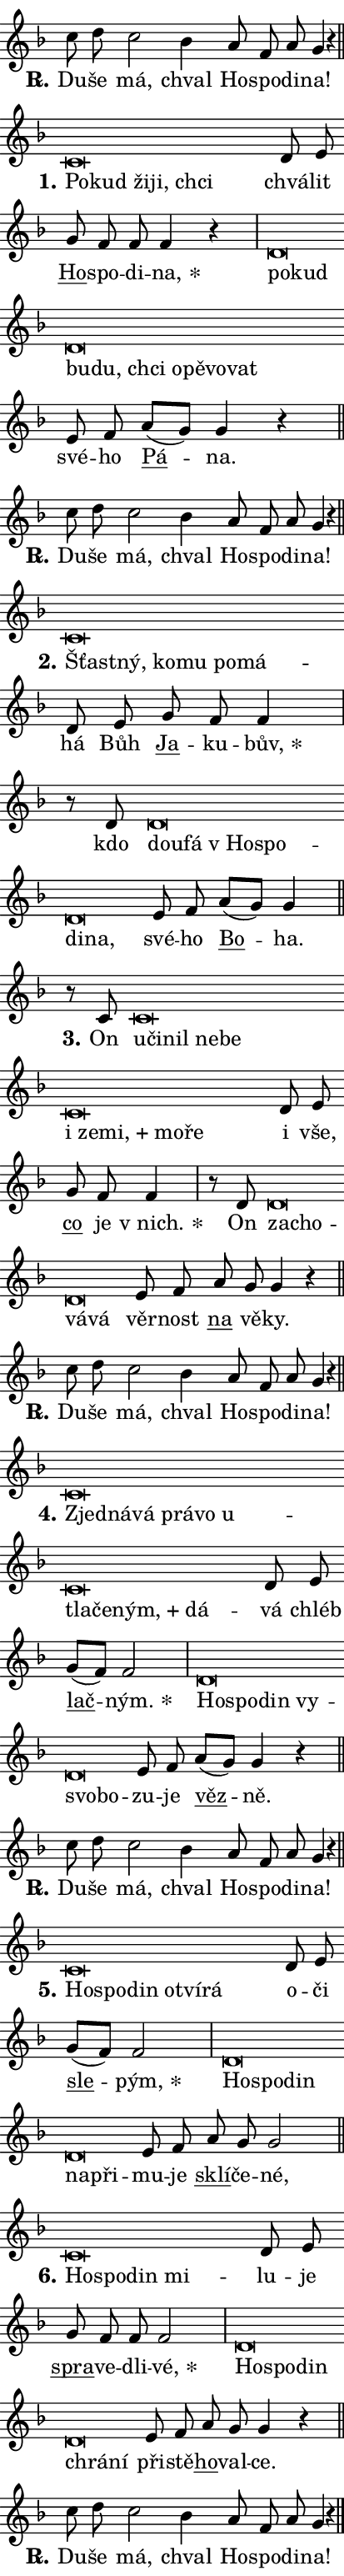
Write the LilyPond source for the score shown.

\version "2.22.1"
\header { tagline = "" }
\paper {
  indent = 0\cm
  top-margin = 0\cm
  right-margin = 0\cm
  bottom-margin = 0\cm
  left-margin = 0\cm
  paper-width = 7\cm
  page-breaking = #ly:one-page-breaking
  system-system-spacing.basic-distance = #11
  score-system-spacing.basic-distance = #11
  ragged-last = ##f
}


%% Author: Thomas Morley
%% https://lists.gnu.org/archive/html/lilypond-user/2020-05/msg00002.html
#(define (line-position grob)
"Returns position of @var[grob} in current system:
   @code{'start}, if at first time-step
   @code{'end}, if at last time-step
   @code{'middle} otherwise
"
  (let* ((col (ly:item-get-column grob))
         (ln (ly:grob-object col 'left-neighbor))
         (rn (ly:grob-object col 'right-neighbor))
         (col-to-check-left (if (ly:grob? ln) ln col))
         (col-to-check-right (if (ly:grob? rn) rn col))
         (break-dir-left
           (and
             (ly:grob-property col-to-check-left 'non-musical #f)
             (ly:item-break-dir col-to-check-left)))
         (break-dir-right
           (and
             (ly:grob-property col-to-check-right 'non-musical #f)
             (ly:item-break-dir col-to-check-right))))
        (cond ((eqv? 1 break-dir-left) 'start)
              ((eqv? -1 break-dir-right) 'end)
              (else 'middle))))

#(define (tranparent-at-line-position vctor)
  (lambda (grob)
  "Relying on @code{line-position} select the relevant enry from @var{vctor}.
Used to determine transparency,"
    (case (line-position grob)
      ((end) (not (vector-ref vctor 0)))
      ((middle) (not (vector-ref vctor 1)))
      ((start) (not (vector-ref vctor 2))))))

noteHeadBreakVisibility =
#(define-music-function (break-visibility)(vector?)
"Makes @code{NoteHead}s transparent relying on @var{break-visibility}"
#{
  \override NoteHead.transparent =
    #(tranparent-at-line-position break-visibility)
#})

#(define delete-ledgers-for-transparent-note-heads
  (lambda (grob)
    "Reads whether a @code{NoteHead} is transparent.
If so this @code{NoteHead} is removed from @code{'note-heads} from
@var{grob}, which is supposed to be @code{LedgerLineSpanner}.
As a result ledgers are not printed for this @code{NoteHead}"
    (let* ((nhds-array (ly:grob-object grob 'note-heads))
           (nhds-list
             (if (ly:grob-array? nhds-array)
                 (ly:grob-array->list nhds-array)
                 '()))
           ;; Relies on the transparent-property being done before
           ;; Staff.LedgerLineSpanner.after-line-breaking is executed.
           ;; This is fragile ...
           (to-keep
             (remove
               (lambda (nhd)
                 (ly:grob-property nhd 'transparent #f))
               nhds-list)))
      ;; TODO find a better method to iterate over grob-arrays, similiar
      ;; to filter/remove etc for lists
      ;; For now rebuilt from scratch
      (set! (ly:grob-object grob 'note-heads)  '())
      (for-each
        (lambda (nhd)
          (ly:pointer-group-interface::add-grob grob 'note-heads nhd))
        to-keep))))

hideNotes = {
  \noteHeadBreakVisibility #begin-of-line-visible
}
unHideNotes = {
  \noteHeadBreakVisibility #all-visible
}

% work-around for resetting accidentals
% https://lilypond.org/doc/v2.23/Documentation/notation/displaying-rhythms#unmetered-music
cadenzaMeasure = {
  \cadenzaOff
  \partial 1024 s1024
  \cadenzaOn
}

#(define-markup-command (accent layout props text) (markup?)
  "Underline accented syllable"
  (interpret-markup layout props
    #{\markup \override #'(offset . 4.3) \underline { #text }#}))

responsum = \markup \concat {
  "R" \hspace #-1.05 \path #0.1 #'((moveto 0 0.07) (lineto 0.9 0.8)) \hspace #0.05 "."
}

\layout {
    \context {
        \Staff
        \remove "Time_signature_engraver"
        \override LedgerLineSpanner.after-line-breaking = #delete-ledgers-for-transparent-note-heads
    }
    \context {
        \Voice {
            \override NoteHead.output-attributes = #'((class . "notehead"))
            \override Hairpin.height = #0.55
        }
    }
    \context {
        \Lyrics {
            \override StanzaNumber.output-attributes = #'((class . "stanzanumber"))
            \override LyricSpace.minimum-distance = #0.9
            \override LyricText.font-name = #"TeX Gyre Schola"
            \override LyricText.font-size = 1
            \override StanzaNumber.font-name = #"TeX Gyre Schola Bold"
            \override StanzaNumber.font-size = 1
        }
    }
}

% magnetic-lyrics.ily
%
%   written by
%     Jean Abou Samra <jean@abou-samra.fr>
%     Werner Lemberg <wl@gnu.org>
%
%   adapted by
%     Jiri Hon <jiri.hon@gmail.com>
%
% Version 2022-Apr-15

% https://www.mail-archive.com/lilypond-user@gnu.org/msg149350.html

#(define (Left_hyphen_pointer_engraver context)
   "Collect syllable-hyphen-syllable occurrences in lyrics and store
them in properties.  This engraver only looks to the left.  For
example, if the lyrics input is @code{foo -- bar}, it does the
following.

@itemize @bullet
@item
Set the @code{text} property of the @code{LyricHyphen} grob between
@q{foo} and @q{bar} to @code{foo}.

@item
Set the @code{left-hyphen} property of the @code{LyricText} grob with
text @q{foo} to the @code{LyricHyphen} grob between @q{foo} and
@q{bar}.
@end itemize

Use this auxiliary engraver in combination with the
@code{lyric-@/text::@/apply-@/magnetic-@/offset!} hook."
   (let ((hyphen #f)
         (text #f))
     (make-engraver
      (acknowledgers
       ((lyric-syllable-interface engraver grob source-engraver)
        (set! text grob)))
      (end-acknowledgers
       ((lyric-hyphen-interface engraver grob source-engraver)
        ;(when (not (grob::has-interface grob 'lyric-space-interface))
          (set! hyphen grob)));)
      ((stop-translation-timestep engraver)
       (when (and text hyphen)
         (ly:grob-set-object! text 'left-hyphen hyphen))
       (set! text #f)
       (set! hyphen #f)))))

#(define (lyric-text::apply-magnetic-offset! grob)
   "If the space between two syllables is less than the value in
property @code{LyricText@/.details@/.squash-threshold}, move the right
syllable to the left so that it gets concatenated with the left
syllable.

Use this function as a hook for
@code{LyricText@/.after-@/line-@/breaking} if the
@code{Left_@/hyphen_@/pointer_@/engraver} is active."
   (let ((hyphen (ly:grob-object grob 'left-hyphen #f)))
     (when hyphen
       (let ((left-text (ly:spanner-bound hyphen LEFT)))
         (when (grob::has-interface left-text 'lyric-syllable-interface)
           (let* ((common (ly:grob-common-refpoint grob left-text X))
                  (this-x-ext (ly:grob-extent grob common X))
                  (left-x-ext
                   (begin
                     ;; Trigger magnetism for left-text.
                     (ly:grob-property left-text 'after-line-breaking)
                     (ly:grob-extent left-text common X)))
                  ;; `delta` is the gap width between two syllables.
                  (delta (- (interval-start this-x-ext)
                            (interval-end left-x-ext)))
                  (details (ly:grob-property grob 'details))
                  (threshold (assoc-get 'squash-threshold details 0.2)))
             (when (< delta threshold)
               (let* (;; We have to manipulate the input text so that
                      ;; ligatures crossing syllable boundaries are not
                      ;; disabled.  For languages based on the Latin
                      ;; script this is essentially a beautification.
                      ;; However, for non-Western scripts it can be a
                      ;; necessity.
                      (lt (ly:grob-property left-text 'text))
                      (rt (ly:grob-property grob 'text))
                      (is-space (grob::has-interface hyphen 'lyric-space-interface))
                      (space (if is-space " " ""))
                      (space-markup (grob-interpret-markup grob " "))
                      (space-size (interval-length (ly:stencil-extent space-markup X)))
                      (extra-delta (if is-space space-size 0))
                      ;; Append new syllable.
                      (ltrt-space (if (and (string? lt) (string? rt))
                                (string-append lt space rt)
                                (make-concat-markup (list lt space rt))))
                      ;; Right-align `ltrt` to the right side.
                      (ltrt-space-markup (grob-interpret-markup
                               grob
                               (make-translate-markup
                                (cons (interval-length this-x-ext) 0)
                                (make-right-align-markup ltrt-space)))))
                 (begin
                   ;; Don't print `left-text`.
                   (ly:grob-set-property! left-text 'stencil #f)
                   ;; Set text and stencil (which holds all collected
                   ;; syllables so far) and shift it to the left.
                   (ly:grob-set-property! grob 'text ltrt-space)
                   (ly:grob-set-property! grob 'stencil ltrt-space-markup)
                   (ly:grob-translate-axis! grob (- (- delta extra-delta)) X))))))))))


#(define (lyric-hyphen::displace-bounds-first grob)
   ;; Make very sure this callback isn't triggered too early.
   (let ((left (ly:spanner-bound grob LEFT))
         (right (ly:spanner-bound grob RIGHT)))
     (ly:grob-property left 'after-line-breaking)
     (ly:grob-property right 'after-line-breaking)
     (ly:lyric-hyphen::print grob)))

squashThreshold = #0.4

\layout {
  \context {
    \Lyrics
    \consists #Left_hyphen_pointer_engraver
    \override LyricText.after-line-breaking =
      #lyric-text::apply-magnetic-offset!
    \override LyricHyphen.stencil = #lyric-hyphen::displace-bounds-first
    \override LyricText.details.squash-threshold = \squashThreshold
    \override LyricHyphen.minimum-distance = 0
    \override LyricHyphen.minimum-length = \squashThreshold
  }
}

squash = \override LyricText.details.squash-threshold = 9999
unSquash = \override LyricText.details.squash-threshold = \squashThreshold

left = \override LyricText.self-alignment-X = #LEFT
unLeft = \revert LyricText.self-alignment-X

starOffset = #(lambda (grob) 
                (let ((x_offset (ly:self-alignment-interface::aligned-on-x-parent grob)))
                  (if (= x_offset 0) 0 (+ x_offset 1.2))))

star = #(define-music-function (syllable)(string?)
"Append star separator at the end of a syllable"
#{
  \once \override LyricText.X-offset = #starOffset
  \lyricmode { \markup {
    #syllable
    \override #'((font-name . "TeX Gyre Schola Bold")) \hspace #0.2 \lower #0.65 \larger "*"
  } }
#})

starAccent = #(define-music-function (syllable)(string?)
"Append star separator at the end of a syllable and make accent"
#{
  \once \override LyricText.X-offset = #starOffset
  \lyricmode { \markup {
    \accent #syllable
    \override #'((font-name . "TeX Gyre Schola Bold")) \hspace #0.2 \lower #0.65 \larger "*"
  } }
#})

breath = #(define-music-function (syllable)(string?)
"Append breathing indicator at the end of a syllable"
#{
  \lyricmode { \markup { #syllable "+" } }
#})

optionalBreath = #(define-music-function (syllable)(string?)
"Append optional breathing indicator at the end of a syllable"
#{
  \lyricmode { \markup { #syllable "(+)" } }
#})


\score {
    <<
        \new Voice = "melody" { \cadenzaOn \key f \major \relative { c''8 d c2 bes4 a8 f a g4 r \cadenzaMeasure \bar "||" \break }
\relative { c'\breve*1/16 \hideNotes \breve*1/16 \bar "" \breve*1/16 \bar "" \breve*1/16 \breve*1/16 \bar "" \unHideNotes d8 e \bar "" g f f f4 r \cadenzaMeasure \bar "|" d\breve*1/16 \hideNotes \breve*1/16 \bar "" \breve*1/16 \bar "" \breve*1/16 \bar "" \breve*1/16 \bar "" \breve*1/16 \bar "" \breve*1/16 \bar "" \breve*1/16 \breve*1/16 \bar "" \unHideNotes e8 f \bar "" a[( g)] g4 r \cadenzaMeasure \bar "||" \break }
\relative { c''8 d c2 bes4 a8 f a g4 r \cadenzaMeasure \bar "||" \break }
\relative { c'\breve*1/16 \hideNotes \breve*1/16 \bar "" \breve*1/16 \bar "" \breve*1/16 \bar "" \breve*1/16 \breve*1/16 \bar "" \unHideNotes d8 e \bar "" g f f4 \cadenzaMeasure \bar "|" r8 d8 d\breve*1/16 \hideNotes \breve*1/16 \bar "" \breve*1/16 \bar "" \breve*1/16 \bar "" \breve*1/16 \breve*1/16 \bar "" \unHideNotes e8 f \bar "" a[( g)] g4 \cadenzaMeasure \bar "||" \break }
\relative { r8 c'8 c\breve*1/16 \hideNotes \breve*1/16 \bar "" \breve*1/16 \bar "" \breve*1/16 \bar "" \breve*1/16 \bar "" \breve*1/16 \bar "" \breve*1/16 \bar "" \breve*1/16 \bar "" \breve*1/16 \breve*1/16 \bar "" \unHideNotes d8 e \bar "" g f f4 \cadenzaMeasure \bar "|" r8 d8 d\breve*1/16 \hideNotes \breve*1/16 \bar "" \breve*1/16 \breve*1/16 \bar "" \unHideNotes e8 f \bar "" a g g4 r \cadenzaMeasure \bar "||" \break }
\relative { c''8 d c2 bes4 a8 f a g4 r \cadenzaMeasure \bar "||" \break }
\relative { c'\breve*1/16 \hideNotes \breve*1/16 \bar "" \breve*1/16 \bar "" \breve*1/16 \bar "" \breve*1/16 \bar "" \breve*1/16 \bar "" \breve*1/16 \bar "" \breve*1/16 \bar "" \breve*1/16 \breve*1/16 \bar "" \unHideNotes d8 e \bar "" g[( f)] f2 \cadenzaMeasure \bar "|" d\breve*1/16 \hideNotes \breve*1/16 \bar "" \breve*1/16 \bar "" \breve*1/16 \bar "" \breve*1/16 \breve*1/16 \bar "" \unHideNotes e8 f \bar "" a[( g)] g4 r \cadenzaMeasure \bar "||" \break }
\relative { c''8 d c2 bes4 a8 f a g4 r \cadenzaMeasure \bar "||" \break }
\relative { c'\breve*1/16 \hideNotes \breve*1/16 \bar "" \breve*1/16 \bar "" \breve*1/16 \bar "" \breve*1/16 \breve*1/16 \bar "" \unHideNotes d8 e \bar "" g[( f)] f2 \cadenzaMeasure \bar "|" d\breve*1/16 \hideNotes \breve*1/16 \bar "" \breve*1/16 \bar "" \breve*1/16 \breve*1/16 \bar "" \unHideNotes e8 f \bar "" a g g2 \cadenzaMeasure \bar "||" \break }
\relative { c'\breve*1/16 \hideNotes \breve*1/16 \bar "" \breve*1/16 \breve*1/16 \bar "" \unHideNotes d8 e \bar "" g f f f2 \cadenzaMeasure \bar "|" d\breve*1/16 \hideNotes \breve*1/16 \bar "" \breve*1/16 \bar "" \breve*1/16 \breve*1/16 \bar "" \unHideNotes e8 f \bar "" a g g4 r \cadenzaMeasure \bar "||" \break }
\relative { c''8 d c2 bes4 a8 f a g4 r \cadenzaMeasure \bar "||" \break } \bar "|." }
        \new Lyrics \lyricsto "melody" { \lyricmode { \set stanza = \responsum
Du -- še má, chval Ho -- spo -- di -- na!
\set stanza = "1."
\left Po -- \squash kud ži -- ji, chci \unLeft \unSquash chvá -- lit \markup \accent Ho -- spo -- di -- \star na, \left po -- \squash kud bu -- du, chci o -- pě -- vo -- vat \unLeft \unSquash své -- ho \markup \accent Pá -- na.
\set stanza = \responsum
Du -- še má, chval Ho -- spo -- di -- na!
\set stanza = "2."
\left Šťast -- \squash ný, ko -- mu po -- má -- \unLeft \unSquash há Bůh \markup \accent Ja -- ku -- \star bův, kdo \left dou -- \squash fá "v Ho" -- spo -- di -- na, \unLeft \unSquash své -- ho \markup \accent Bo -- ha.
\set stanza = "3."
On \left u -- \squash či -- nil ne -- be i ze -- \breath "mi," mo -- ře \unLeft \unSquash i vše, \markup \accent co je \star "v nich." On \left za -- \squash cho -- vá -- vá \unLeft \unSquash věr -- nost \markup \accent na vě -- ky.
\set stanza = \responsum
Du -- še má, chval Ho -- spo -- di -- na!
\set stanza = "4."
\left Zjed -- \squash ná -- vá prá -- vo u -- tla -- če -- \breath "ným," dá -- \unLeft \unSquash vá chléb \markup \accent lač -- \star ným. \left Ho -- \squash spo -- din vy -- svo -- bo -- \unLeft \unSquash zu -- je \markup \accent věz -- ně.
\set stanza = \responsum
Du -- še má, chval Ho -- spo -- di -- na!
\set stanza = "5."
\left Ho -- \squash spo -- din o -- tví -- rá \unLeft \unSquash o -- či \markup \accent sle -- \star pým, \left Ho -- \squash spo -- din na -- při -- \unLeft \unSquash mu -- je \markup \accent sklí -- če -- né,
\set stanza = "6."
\left Ho -- \squash spo -- din mi -- \unLeft \unSquash lu -- je \markup \accent spra -- ve -- dli -- \star vé, \left Ho -- \squash spo -- din chrá -- ní \unLeft \unSquash při -- stě -- \markup \accent ho -- val -- ce.
\set stanza = \responsum
Du -- še má, chval Ho -- spo -- di -- na! } }
    >>
    \layout {}
}
